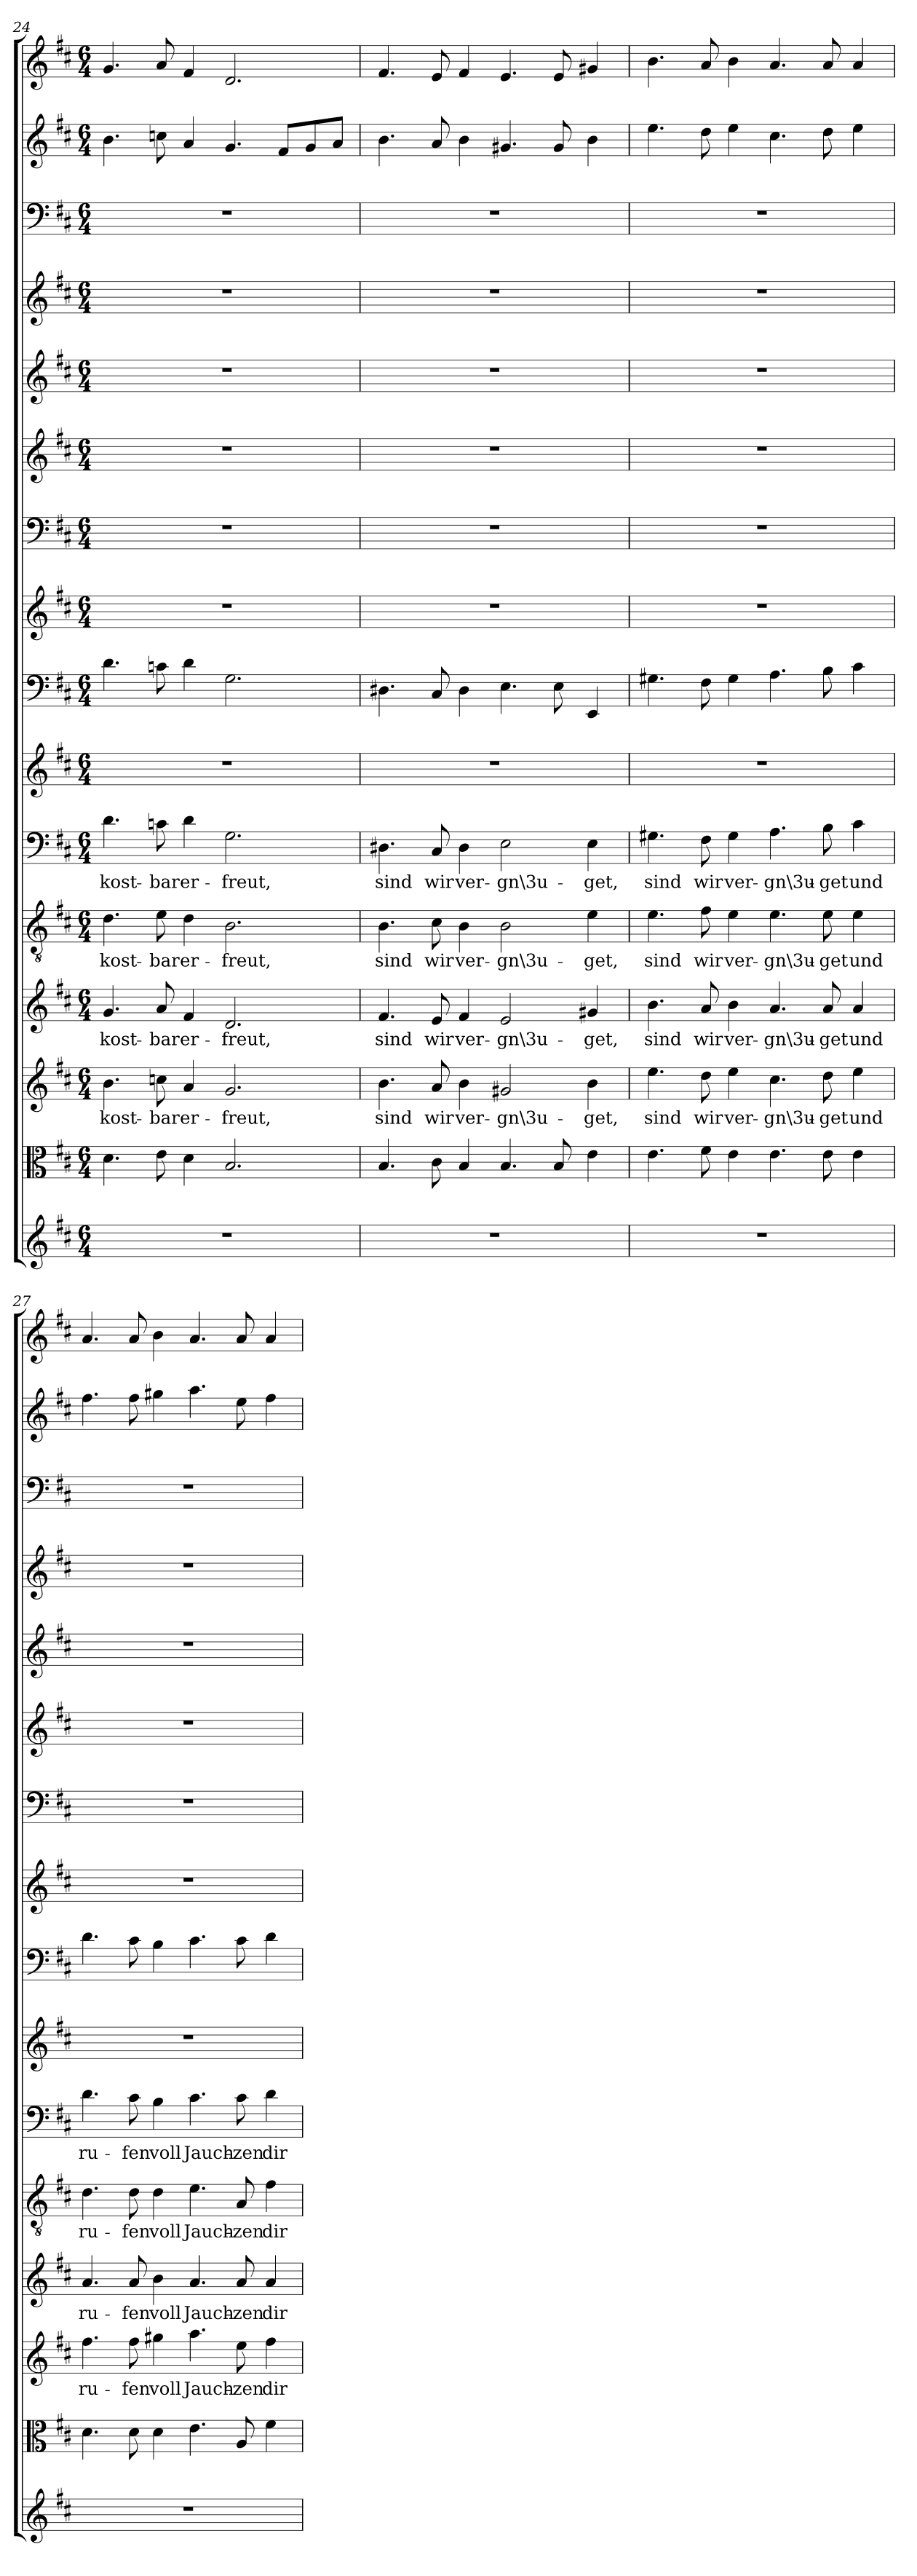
**kern	**kern	**kern	**text	**kern	**text	**kern	**text	**kern	**text	**kern	**kern	**kern	**kern	**kern	**kern	**kern	**kern	**kern	**kern
*part16	*part15	*part14	*part14	*part13	*part13	*part12	*part12	*part11	*part11	*part10	*part9	*part8	*part7	*part6	*part5	*part4	*part3	*part2	*part1
*staff16	*staff15	*staff14	*staff14	*staff13	*staff13	*staff12	*staff12	*staff11	*staff11	*staff10	*staff9	*staff8	*staff7	*staff6	*staff5	*staff4	*staff3	*staff2	*staff1
*clefG2	*clefC3	*clefG2	*	*clefG2	*	*clefGv2	*	*clefF4	*	*clefG2	*clefF4	*clefG2	*clefF4	*clefG2	*clefG2	*clefG2	*clefF4	*clefG2	*clefG2
*k[f#c#]	*k[f#c#]	*k[f#c#]	*	*k[f#c#]	*	*k[f#c#]	*	*k[f#c#]	*	*k[f#c#]	*k[f#c#]	*k[f#c#]	*k[f#c#]	*k[f#c#]	*k[f#c#]	*k[f#c#]	*k[f#c#]	*k[f#c#]	*k[f#c#]
*D:	*D:	*D:	*	*D:	*	*D:	*	*D:	*	*D:	*D:	*D:	*D:	*D:	*D:	*D:	*D:	*D:	*D:
*M6/4	*M6/4	*M6/4	*	*M6/4	*	*M6/4	*	*M6/4	*	*M6/4	*M6/4	*M6/4	*M6/4	*M6/4	*M6/4	*M6/4	*M6/4	*M6/4	*M6/4
=24	=24	=24	=24	=24	=24	=24	=24	=24	=24	=24	=24	=24	=24	=24	=24	=24	=24	=24	=24
1.r	4.d\	4.b\	kost-	4.g/	kost-	4.d\	kost-	4.d\	kost-	1.r	4.d\	1.r	1.r	1.r	1.r	1.r	1.r	4.b\	4.g/
.	8e\	8ccn\	-bar	8a/	-bar	8e\	-bar	8cn\	-bar	.	8cn\	.	.	.	.	.	.	8ccn\	8a/
.	4d\	4a/	er-	4f#/	er-	4d\	er-	4d\	er-	.	4d\	.	.	.	.	.	.	4a/	4f#/
.	2.B/	2.g/	-freut,	2.d/	-freut,	2.B\	-freut,	2.G\	-freut,	.	2.G\	.	.	.	.	.	.	4.g/	2.d/
.	.	.	.	.	.	.	.	.	.	.	.	.	.	.	.	.	.	8f#/L	.
.	.	.	.	.	.	.	.	.	.	.	.	.	.	.	.	.	.	8g/	.
.	.	.	.	.	.	.	.	.	.	.	.	.	.	.	.	.	.	8a/J	.
=25	=25	=25	=25	=25	=25	=25	=25	=25	=25	=25	=25	=25	=25	=25	=25	=25	=25	=25	=25
1.r	4.B/	4.b\	sind	4.f#/	sind	4.B\	sind	4.D#X\	sind	1.r	4.D#X\	1.r	1.r	1.r	1.r	1.r	1.r	4.b\	4.f#/
.	8c#\	8a/	wir	8e/	wir	8c#\	wir	8C#/	wir	.	8C#/	.	.	.	.	.	.	8a/	8e/
.	4B/	4b\	ver-	4f#/	ver-	4B\	ver-	4D#\	ver-	.	4D#\	.	.	.	.	.	.	4b\	4f#/
.	4.B/	2g#X/	-gn\3u-	2e/	-gn\3u-	2B\	-gn\3u-	2E\	-gn\3u-	.	4.E\	.	.	.	.	.	.	4.g#X/	4.e/
.	8B/	.	.	.	.	.	.	.	.	.	8E\	.	.	.	.	.	.	8g#/	8e/
.	4e\	4b\	-get,	4g#X/	-get,	4e\	-get,	4E\	-get,	.	4EE/	.	.	.	.	.	.	4b\	4g#X/
=26	=26	=26	=26	=26	=26	=26	=26	=26	=26	=26	=26	=26	=26	=26	=26	=26	=26	=26	=26
1.r	4.e\	4.ee\	sind	4.b\	sind	4.e\	sind	4.G#X\	sind	1.r	4.G#X\	1.r	1.r	1.r	1.r	1.r	1.r	4.ee\	4.b\
.	8f#\	8dd\	wir	8a/	wir	8f#\	wir	8F#\	wir	.	8F#\	.	.	.	.	.	.	8dd\	8a/
.	4e\	4ee\	ver-	4b\	ver-	4e\	ver-	4G#\	ver-	.	4G#\	.	.	.	.	.	.	4ee\	4b\
.	4.e\	4.cc#\	-gn\3u-	4.a/	-gn\3u-	4.e\	-gn\3u-	4.A\	-gn\3u-	.	4.A\	.	.	.	.	.	.	4.cc#\	4.a/
.	8e\	8dd\	-get	8a/	-get	8e\	-get	8B\	-get	.	8B\	.	.	.	.	.	.	8dd\	8a/
.	4e\	4ee\	und	4a/	und	4e\	und	4c#\	und	.	4c#\	.	.	.	.	.	.	4ee\	4a/
=27	=27	=27	=27	=27	=27	=27	=27	=27	=27	=27	=27	=27	=27	=27	=27	=27	=27	=27	=27
1.r	4.d\	4.ff#\	ru-	4.a/	ru-	4.d\	ru-	4.d\	ru-	1.r	4.d\	1.r	1.r	1.r	1.r	1.r	1.r	4.ff#\	4.a/
.	8d\	8ff#\	-fen	8a/	-fen	8d\	-fen	8c#\	-fen	.	8c#\	.	.	.	.	.	.	8ff#\	8a/
.	4d\	4gg#X\	voll	4b\	voll	4d\	voll	4B\	voll	.	4B\	.	.	.	.	.	.	4gg#X\	4b\
.	4.e\	4.aa\	Jauch-	4.a/	Jauch-	4.e\	Jauch-	4.c#\	Jauch-	.	4.c#\	.	.	.	.	.	.	4.aa\	4.a/
.	8A/	8ee\	-zen	8a/	-zen	8A/	-zen	8c#\	-zen	.	8c#\	.	.	.	.	.	.	8ee\	8a/
.	4f#\	4ff#\	dir	4a/	dir	4f#\	dir	4d\	dir	.	4d\	.	.	.	.	.	.	4ff#\	4a/
=	=	=	=	=	=	=	=	=	=	=	=	=	=	=	=	=	=	=	=
*-	*-	*-	*-	*-	*-	*-	*-	*-	*-	*-	*-	*-	*-	*-	*-	*-	*-	*-	*-
